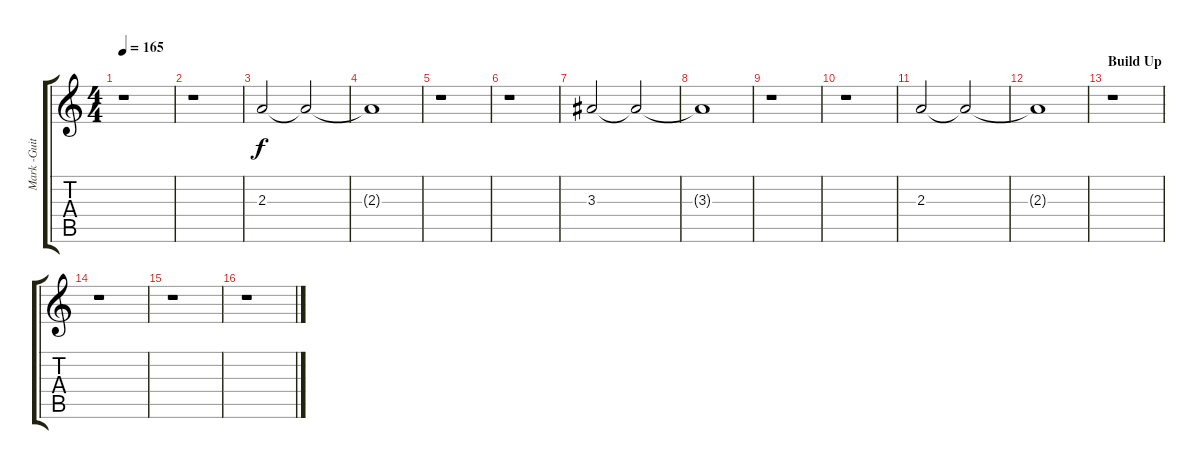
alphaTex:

\track ("Mark -Guitar" "Mark -Guit") {instrument distortionguitar}
\staff {score tabs}
\tuning (E4 B3 G3 D3 A2 E2) {hide}
\ts (4 4)
\tempo 165
\clef g2
\ks c
r.1{dy f} |
r.1 |
2.3.2{volume 7 balance 11} 2.3{t}.2 |
2.3{t}.1{volume 3} |
r.1 |
r.1 |
3.3.2{volume 7 balance 11} 3.3{t}.2 |
3.3{t}.1{volume 3} |
r.1 |
r.1 |
2.3.2{volume 7 balance 11} 2.3{t}.2 |
2.3{t}.1{volume 3} |
\section ("" "Build Up")
r.1 |
r.1 |
r.1 |
r.1
